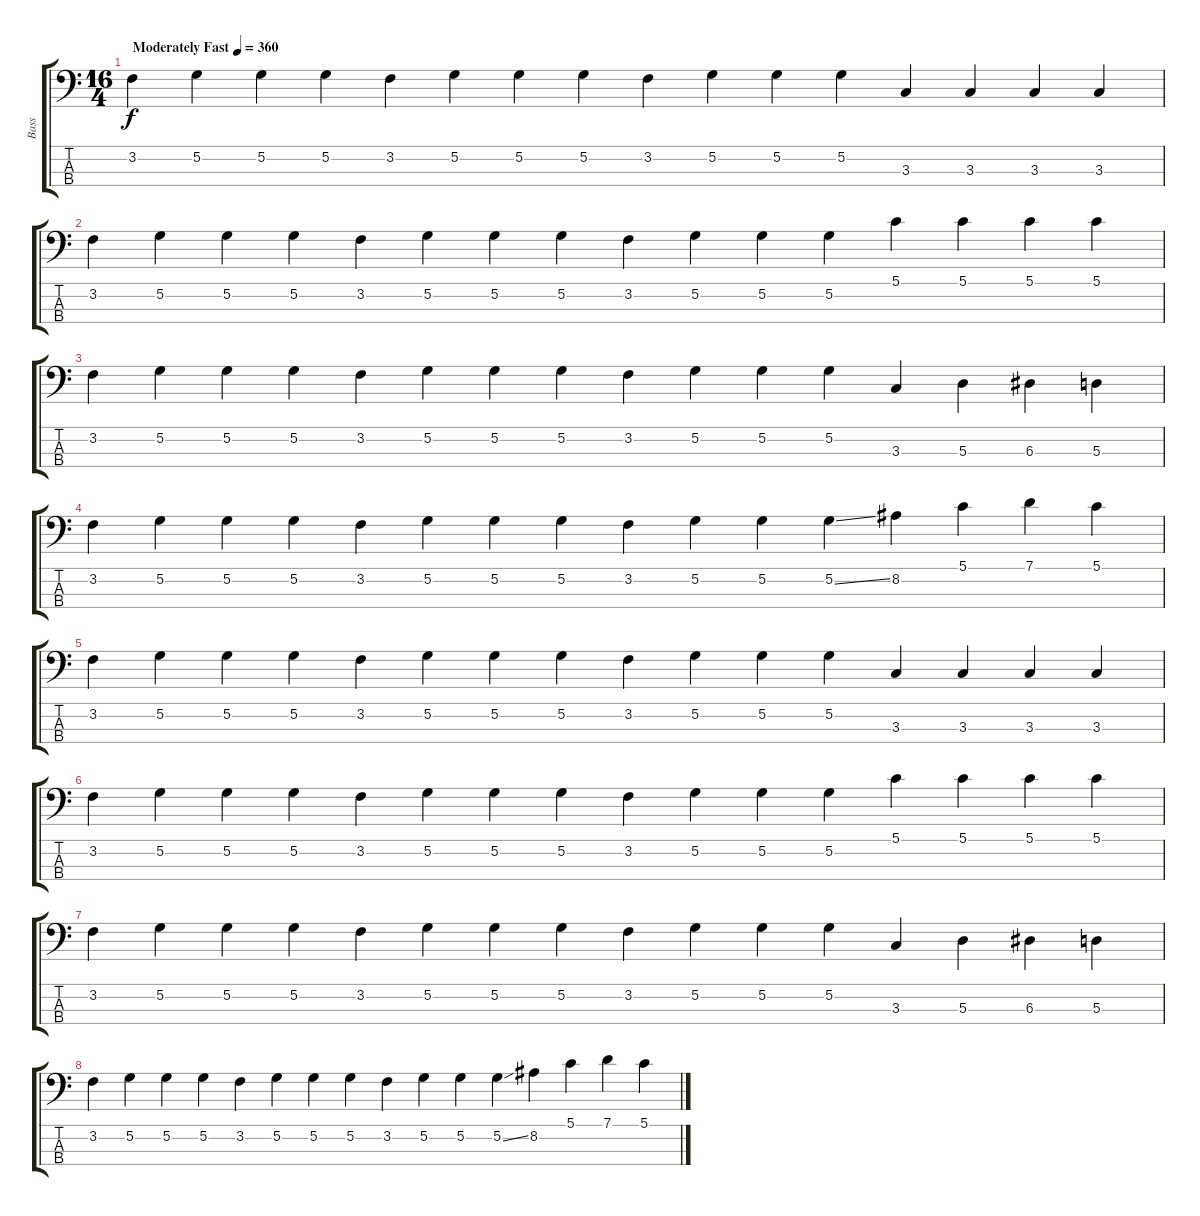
\track ("Bass" "Bass") {instrument electricbassfinger}
\staff {score tabs}
\tuning (G2 D2 A1 E1) {hide}
\ts (16 4)
\tempo (360 "Moderately Fast")
\clef f4
\ks c
3.2.4{dy f instrument electricbassfinger} 5.2.4 5.2.4 5.2.4 3.2.4 5.2.4 5.2.4 5.2.4 3.2.4 5.2.4 5.2.4 5.2.4 3.3.4 3.3.4 3.3.4 3.3.4 |
3.2.4 5.2.4 5.2.4 5.2.4 3.2.4 5.2.4 5.2.4 5.2.4 3.2.4 5.2.4 5.2.4 5.2.4 5.1.4 5.1.4 5.1.4 5.1.4 |
3.2.4 5.2.4 5.2.4 5.2.4 3.2.4 5.2.4 5.2.4 5.2.4 3.2.4 5.2.4 5.2.4 5.2.4 3.3.4 5.3.4 6.3.4 5.3.4 |
3.2.4 5.2.4 5.2.4 5.2.4 3.2.4 5.2.4 5.2.4 5.2.4 3.2.4 5.2.4 5.2.4 5.2{ss}.4 8.2.4 5.1.4 7.1.4 5.1.4 |
3.2.4 5.2.4 5.2.4 5.2.4 3.2.4 5.2.4 5.2.4 5.2.4 3.2.4 5.2.4 5.2.4 5.2.4 3.3.4 3.3.4 3.3.4 3.3.4 |
3.2.4 5.2.4 5.2.4 5.2.4 3.2.4 5.2.4 5.2.4 5.2.4 3.2.4 5.2.4 5.2.4 5.2.4 5.1.4 5.1.4 5.1.4 5.1.4 |
3.2.4 5.2.4 5.2.4 5.2.4 3.2.4 5.2.4 5.2.4 5.2.4 3.2.4 5.2.4 5.2.4 5.2.4 3.3.4 5.3.4 6.3.4 5.3.4 |
3.2.4 5.2.4 5.2.4 5.2.4 3.2.4 5.2.4 5.2.4 5.2.4 3.2.4 5.2.4 5.2.4 5.2{ss}.4 8.2.4 5.1.4 7.1.4 5.1.4
